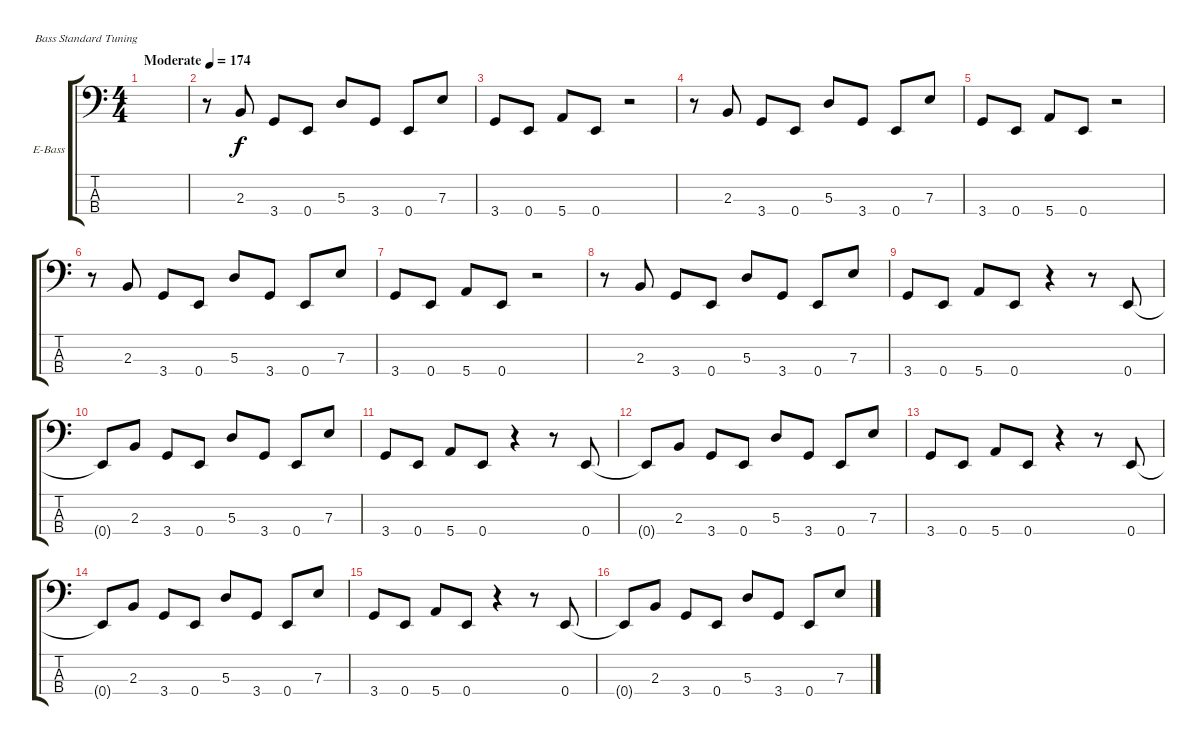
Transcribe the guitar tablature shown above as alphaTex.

\bracketExtendMode groupsimilarinstruments
\firstSystemTrackNameOrientation horizontal
\otherSystemsTrackNameOrientation horizontal
\track ("Electric Bass" "E-Bass") {instrument electricbassfinger}
\staff {score tabs}
\tuning (G2 D2 A1 E1)
\ts (4 4)
\tempo (174 "Moderate")
\clef f4
\ks c
|
\beaming (8 2 2 2 2)
\scale
0.487395 r.8 2.3.8 3.4.8 0.4.8 5.3.8 3.4.8 0.4.8 7.3.8 |
\scale
0.256303 3.4.8 0.4.8 5.4.8 0.4.8 r.2 |
\scale
0.256303 r.8 2.3.8 3.4.8 0.4.8 5.3.8 3.4.8 0.4.8 7.3.8 |
\scale
0.333333 3.4.8 0.4.8 5.4.8 0.4.8 r.2 |
\scale
0.333333 r.8 2.3.8 3.4.8 0.4.8 5.3.8 3.4.8 0.4.8 7.3.8 |
\scale
0.333333 3.4.8 0.4.8 5.4.8 0.4.8 r.2 |
\scale
0.333333 r.8 2.3.8 3.4.8 0.4.8 5.3.8 3.4.8 0.4.8 7.3.8 |
\scale
0.333333 3.4.8 0.4.8 5.4.8 0.4.8 r.4 r.8 0.4.8 |
\scale
0.333333 0.4{t}.8 2.3.8 3.4.8 0.4.8 5.3.8 3.4.8 0.4.8 7.3.8 |
\scale
0.333333 3.4.8 0.4.8 5.4.8 0.4.8 r.4 r.8 0.4.8 |
\scale
0.333333 0.4{t}.8 2.3.8 3.4.8 0.4.8 5.3.8 3.4.8 0.4.8 7.3.8 |
\scale
0.333333 3.4.8 0.4.8 5.4.8 0.4.8 r.4 r.8 0.4.8 |
\scale
0.333333 0.4{t}.8 2.3.8 3.4.8 0.4.8 5.3.8 3.4.8 0.4.8 7.3.8 |
\scale
0.333333 3.4.8 0.4.8 5.4.8 0.4.8 r.4 r.8 0.4.8 |
\scale
0.333333 0.4{t}.8 2.3.8 3.4.8 0.4.8 5.3.8 3.4.8 0.4.8 7.3.8
